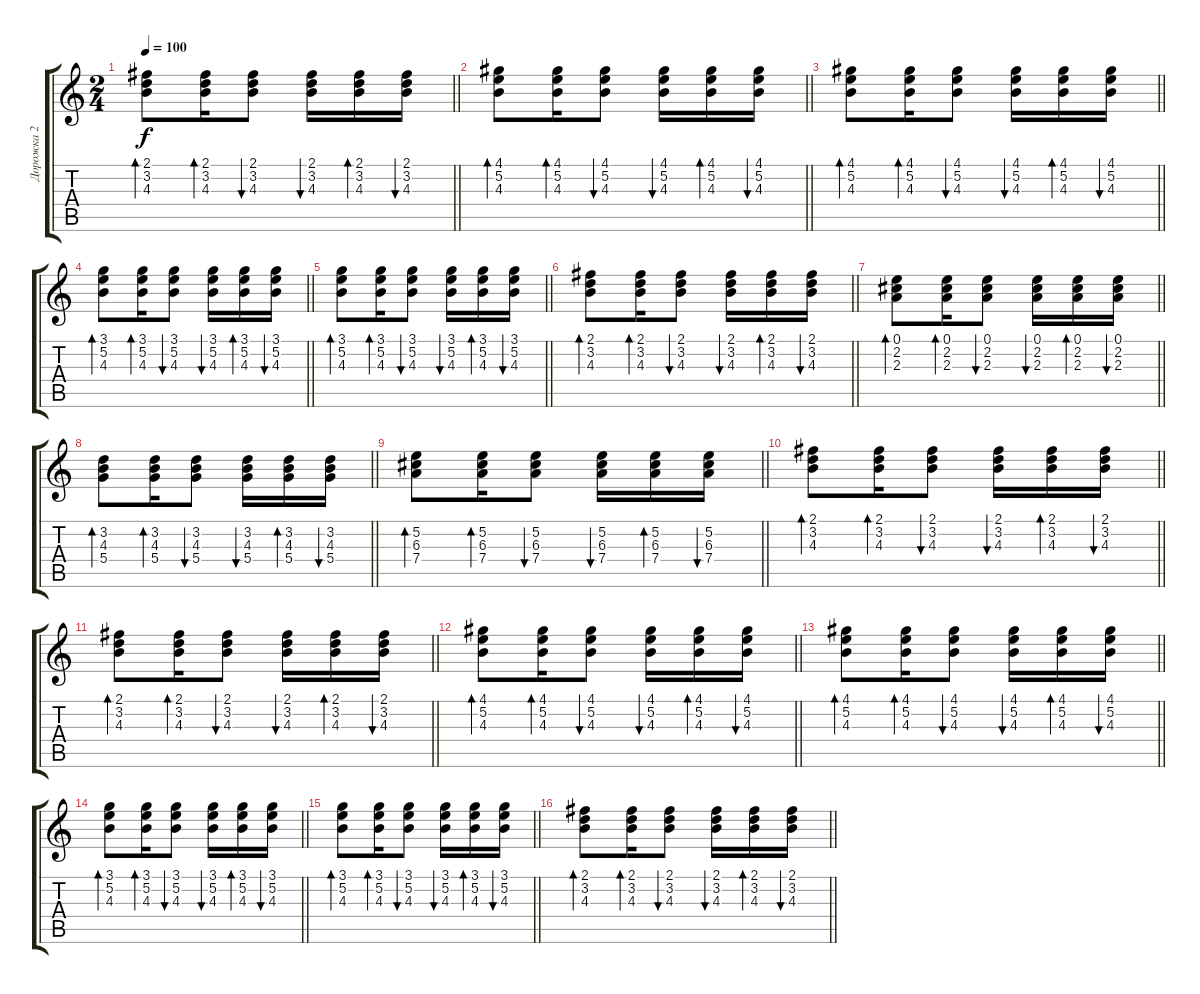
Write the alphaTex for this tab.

\track ("Дорожка 2" "Дорожка 2") {instrument acousticguitarsteel}
\staff {score tabs}
\tuning (E4 B3 G3 D3 A2 E2) {hide}
\ts (2 4)
\tempo 100
\clef g2
\barLineRight lightlight
\ks c
(2.1 3.2 4.3).8{bd 60 dy f} (2.1 3.2 4.3).16{bd 60} (2.1 3.2 4.3).8{bu 60} (2.1 3.2 4.3).16{bu 60} (2.1 3.2 4.3).16{bd 60} (2.1 3.2 4.3).16{bu 60} |
\barLineRight lightlight
(4.1 5.2 4.3).8{bd 60} (4.1 5.2 4.3).16{bd 60} (4.1 5.2 4.3).8{bu 60} (4.1 5.2 4.3).16{bu 60} (4.1 5.2 4.3).16{bd 60} (4.1 5.2 4.3).16{bu 60} |
\barLineRight lightlight
(4.1 5.2 4.3).8{bd 60} (4.1 5.2 4.3).16{bd 60} (4.1 5.2 4.3).8{bu 60} (4.1 5.2 4.3).16{bu 60} (4.1 5.2 4.3).16{bd 60} (4.1 5.2 4.3).16{bu 60} |
\barLineRight lightlight
(3.1 5.2 4.3).8{bd 60} (3.1 5.2 4.3).16{bd 60} (3.1 5.2 4.3).8{bu 60} (3.1 5.2 4.3).16{bu 60} (3.1 5.2 4.3).16{bd 60} (3.1 5.2 4.3).16{bu 60} |
\barLineRight lightlight
(3.1 5.2 4.3).8{bd 60} (3.1 5.2 4.3).16{bd 60} (3.1 5.2 4.3).8{bu 60} (3.1 5.2 4.3).16{bu 60} (3.1 5.2 4.3).16{bd 60} (3.1 5.2 4.3).16{bu 60} |
\barLineRight lightlight
(2.1 3.2 4.3).8{bd 60} (2.1 3.2 4.3).16{bd 60} (2.1 3.2 4.3).8{bu 60} (2.1 3.2 4.3).16{bu 60} (2.1 3.2 4.3).16{bd 60} (2.1 3.2 4.3).16{bu 60} |
\barLineRight lightlight
(0.1 2.2 2.3).8{bd 60} (0.1 2.2 2.3).16{bd 60} (0.1 2.2 2.3).8{bu 60} (0.1 2.2 2.3).16{bu 60} (0.1 2.2 2.3).16{bd 60} (0.1 2.2 2.3).16{bu 60} |
\barLineRight lightlight
(3.2 4.3 5.4).8{bd 60} (3.2 4.3 5.4).16{bd 60} (3.2 4.3 5.4).8{bu 60} (3.2 4.3 5.4).16{bu 60} (3.2 4.3 5.4).16{bd 60} (3.2 4.3 5.4).16{bu 60} |
\barLineRight lightlight
(5.2 6.3 7.4).8{bd 60} (5.2 6.3 7.4).16{bd 60} (5.2 6.3 7.4).8{bu 60} (5.2 6.3 7.4).16{bu 60} (5.2 6.3 7.4).16{bd 60} (5.2 6.3 7.4).16{bu 60} |
\barLineRight lightlight
(2.1 3.2 4.3).8{bd 60} (2.1 3.2 4.3).16{bd 60} (2.1 3.2 4.3).8{bu 60} (2.1 3.2 4.3).16{bu 60} (2.1 3.2 4.3).16{bd 60} (2.1 3.2 4.3).16{bu 60} |
\barLineRight lightlight
(2.1 3.2 4.3).8{bd 60} (2.1 3.2 4.3).16{bd 60} (2.1 3.2 4.3).8{bu 60} (2.1 3.2 4.3).16{bu 60} (2.1 3.2 4.3).16{bd 60} (2.1 3.2 4.3).16{bu 60} |
\barLineRight lightlight
(4.1 5.2 4.3).8{bd 60} (4.1 5.2 4.3).16{bd 60} (4.1 5.2 4.3).8{bu 60} (4.1 5.2 4.3).16{bu 60} (4.1 5.2 4.3).16{bd 60} (4.1 5.2 4.3).16{bu 60} |
\barLineRight lightlight
(4.1 5.2 4.3).8{bd 60} (4.1 5.2 4.3).16{bd 60} (4.1 5.2 4.3).8{bu 60} (4.1 5.2 4.3).16{bu 60} (4.1 5.2 4.3).16{bd 60} (4.1 5.2 4.3).16{bu 60} |
\barLineRight lightlight
(3.1 5.2 4.3).8{bd 60} (3.1 5.2 4.3).16{bd 60} (3.1 5.2 4.3).8{bu 60} (3.1 5.2 4.3).16{bu 60} (3.1 5.2 4.3).16{bd 60} (3.1 5.2 4.3).16{bu 60} |
\barLineRight lightlight
(3.1 5.2 4.3).8{bd 60} (3.1 5.2 4.3).16{bd 60} (3.1 5.2 4.3).8{bu 60} (3.1 5.2 4.3).16{bu 60} (3.1 5.2 4.3).16{bd 60} (3.1 5.2 4.3).16{bu 60} |
\barLineRight lightlight
(2.1 3.2 4.3).8{bd 60} (2.1 3.2 4.3).16{bd 60} (2.1 3.2 4.3).8{bu 60} (2.1 3.2 4.3).16{bu 60} (2.1 3.2 4.3).16{bd 60} (2.1 3.2 4.3).16{bu 60}
